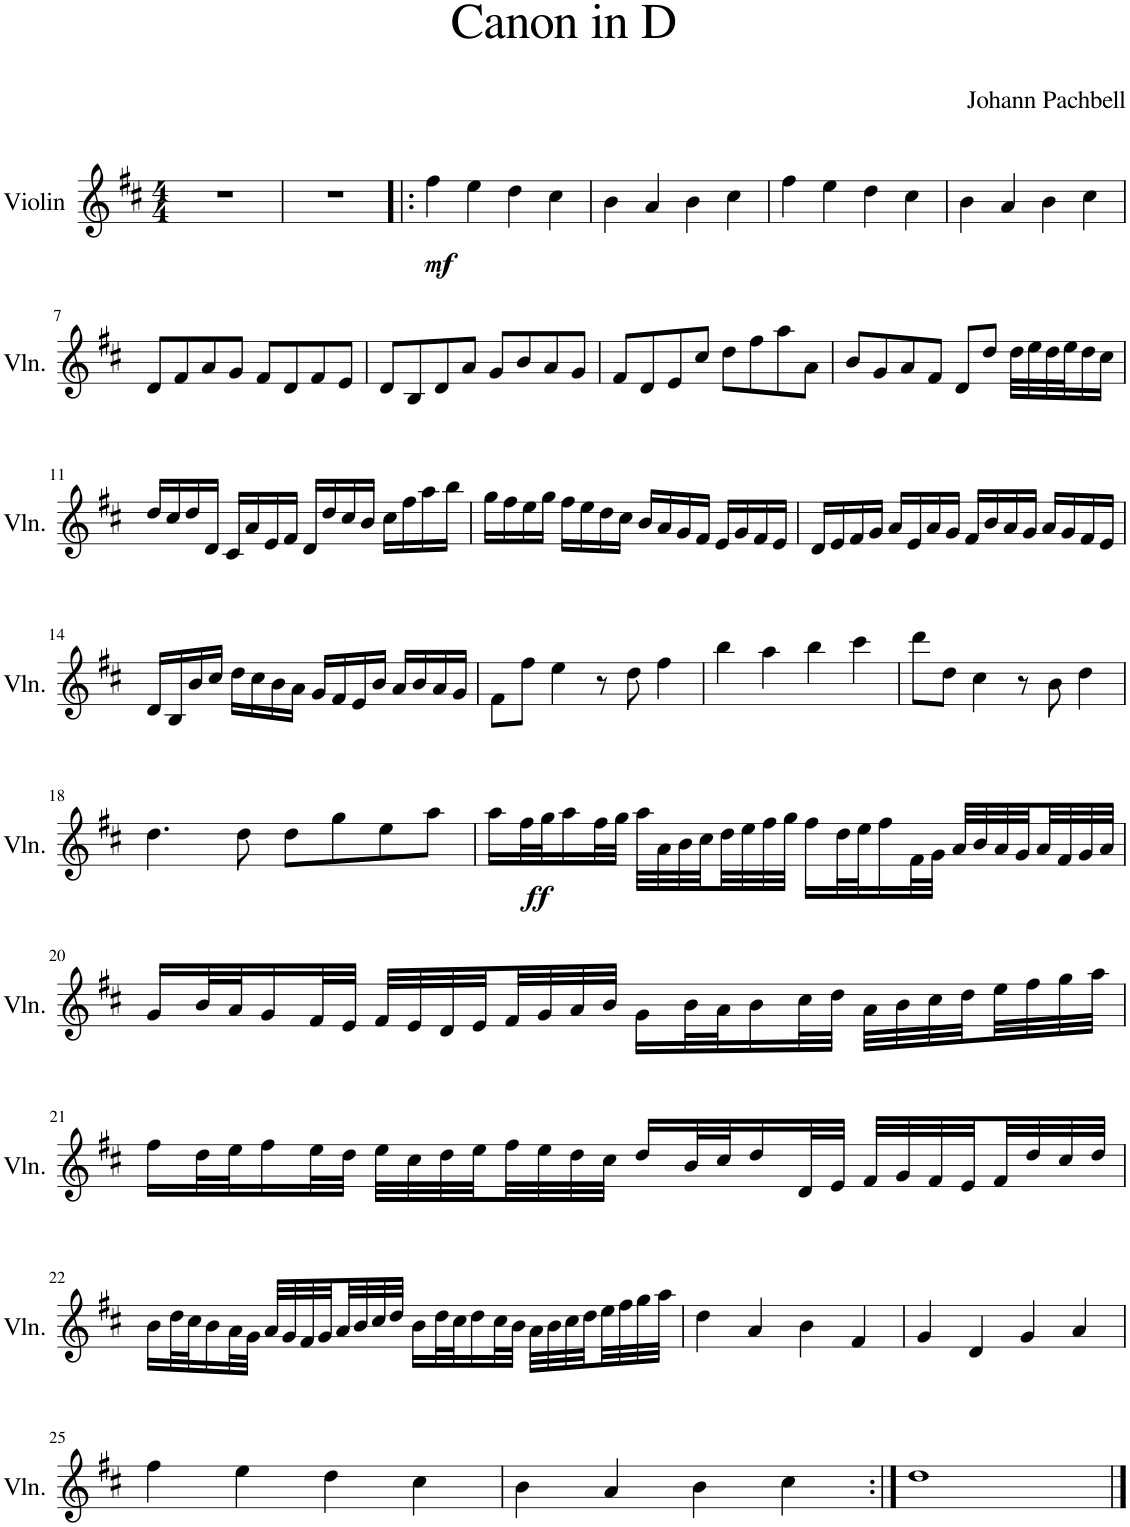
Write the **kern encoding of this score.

**kern	**dynam
*part1	*part1
*staff1	*staff1
*I"Violin	*
*I'Vln.	*
*clefG2	*
*k[f#c#]	*
*M4/4	*
=1	=1
1r	.
=2	=2
1r	.
=3!|:	=3!|:
!	!LO:DY:b
4ff#\	mf
4ee\	.
4dd\	.
4cc#\	.
=4	=4
4b\	.
4a/	.
4b\	.
4cc#\	.
=5	=5
4ff#\	.
4ee\	.
4dd\	.
4cc#\	.
=6	=6
4b\	.
4a/	.
4b\	.
4cc#\	.
!!LO:LB:g=z
=7	=7
8d/L	.
8f#/	.
8a/	.
8g/J	.
8f#/L	.
8d/	.
8f#/	.
8e/J	.
=8	=8
8d/L	.
8B/	.
8d/	.
8a/J	.
8g/L	.
8b/	.
8a/	.
8g/J	.
=9	=9
8f#/L	.
8d/	.
8e/	.
8cc#/J	.
8dd\L	.
8ff#\	.
8aa\	.
8a\J	.
=10	=10
8b/L	.
8g/	.
8a/	.
8f#/J	.
8d/L	.
8dd/J	.
32dd\LLL	.
32ee\	.
32dd\	.
32ee\J	.
16dd\	.
16cc#\JJ	.
!!LO:LB:g=z
=11	=11
16dd/LL	.
16cc#/	.
16dd/	.
16d/JJ	.
16c#/LL	.
16a/	.
16e/	.
16f#/JJ	.
16d/LL	.
16dd/	.
16cc#/	.
16b/JJ	.
16cc#\LL	.
16ff#\	.
16aa\	.
16bb\JJ	.
=12	=12
16gg\LL	.
16ff#\	.
16ee\	.
16gg\JJ	.
16ff#\LL	.
16ee\	.
16dd\	.
16cc#\JJ	.
16b/LL	.
16a/	.
16g/	.
16f#/JJ	.
16e/LL	.
16g/	.
16f#/	.
16e/JJ	.
=13	=13
16d/LL	.
16e/	.
16f#/	.
16g/JJ	.
16a/LL	.
16e/	.
16a/	.
16g/JJ	.
16f#/LL	.
16b/	.
16a/	.
16g/JJ	.
16a/LL	.
16g/	.
16f#/	.
16e/JJ	.
!!LO:LB:g=z
=14	=14
16d/LL	.
16B/	.
16b/	.
16cc#/JJ	.
16dd\LL	.
16cc#\	.
16b\	.
16a\JJ	.
16g/LL	.
16f#/	.
16e/	.
16b/JJ	.
16a/LL	.
16b/	.
16a/	.
16g/JJ	.
=15	=15
8f#\L	.
8ff#\J	.
4ee\	.
8r	.
8dd\	.
4ff#\	.
=16	=16
4bb\	.
4aa\	.
4bb\	.
4ccc#\	.
=17	=17
8ddd\L	.
8dd\J	.
4cc#\	.
8r	.
8b\	.
4dd\	.
!!LO:LB:g=z
=18	=18
4.dd\	.
8dd\	.
8dd\L	.
8gg\	.
8ee\	.
8aa\J	.
=19	=19
!	!LO:DY:b
16aa\LL	ff
32ff#\L	.
32gg\J	.
16aa\	.
32ff#\L	.
32gg\JJJ	.
32aa\LLL	.
32a\	.
32b\	.
32cc#\	.
32dd\	.
32ee\	.
32ff#\	.
32gg\JJJ	.
16ff#\LL	.
32dd\L	.
32ee\J	.
16ff#\	.
32f#\L	.
32g\JJJ	.
32a/LLL	.
32b/	.
32a/	.
32g/	.
32a/	.
32f#/	.
32g/	.
32a/JJJ	.
!!LO:LB:g=z
=20	=20
16g/LL	.
32b/L	.
32a/J	.
16g/	.
32f#/L	.
32e/JJJ	.
32f#/LLL	.
32e/	.
32d/	.
32e/	.
32f#/	.
32g/	.
32a/	.
32b/JJJ	.
16g\LL	.
32b\L	.
32a\J	.
16b\	.
32cc#\L	.
32dd\JJJ	.
32a\LLL	.
32b\	.
32cc#\	.
32dd\	.
32ee\	.
32ff#\	.
32gg\	.
32aa\JJJ	.
!!LO:LB:g=z
=21	=21
16ff#\LL	.
32dd\L	.
32ee\J	.
16ff#\	.
32ee\L	.
32dd\JJJ	.
32ee\LLL	.
32cc#\	.
32dd\	.
32ee\	.
32ff#\	.
32ee\	.
32dd\	.
32cc#\JJJ	.
16dd/LL	.
32b/L	.
32cc#/J	.
16dd/	.
32d/L	.
32e/JJJ	.
32f#/LLL	.
32g/	.
32f#/	.
32e/	.
32f#/	.
32dd/	.
32cc#/	.
32dd/JJJ	.
!!LO:LB:g=z
=22	=22
16b\LL	.
32dd\L	.
32cc#\J	.
16b\	.
32a\L	.
32g\JJJ	.
32a/LLL	.
32g/	.
32f#/	.
32g/	.
32a/	.
32b/	.
32cc#/	.
32dd/JJJ	.
16b\LL	.
32dd\L	.
32cc#\J	.
16dd\	.
32cc#\L	.
32b\JJJ	.
32a\LLL	.
32b\	.
32cc#\	.
32dd\	.
32ee\	.
32ff#\	.
32gg\	.
32aa\JJJ	.
=23	=23
4dd\	.
4a/	.
4b\	.
4f#/	.
=24	=24
4g/	.
4d/	.
4g/	.
4a/	.
!!LO:LB:g=z
=25	=25
4ff#\	.
4ee\	.
4dd\	.
4cc#\	.
=26	=26
4b\	.
4a/	.
4b\	.
4cc#\	.
=27:|!	=27:|!
1dd	.
==	==
*-	*-
